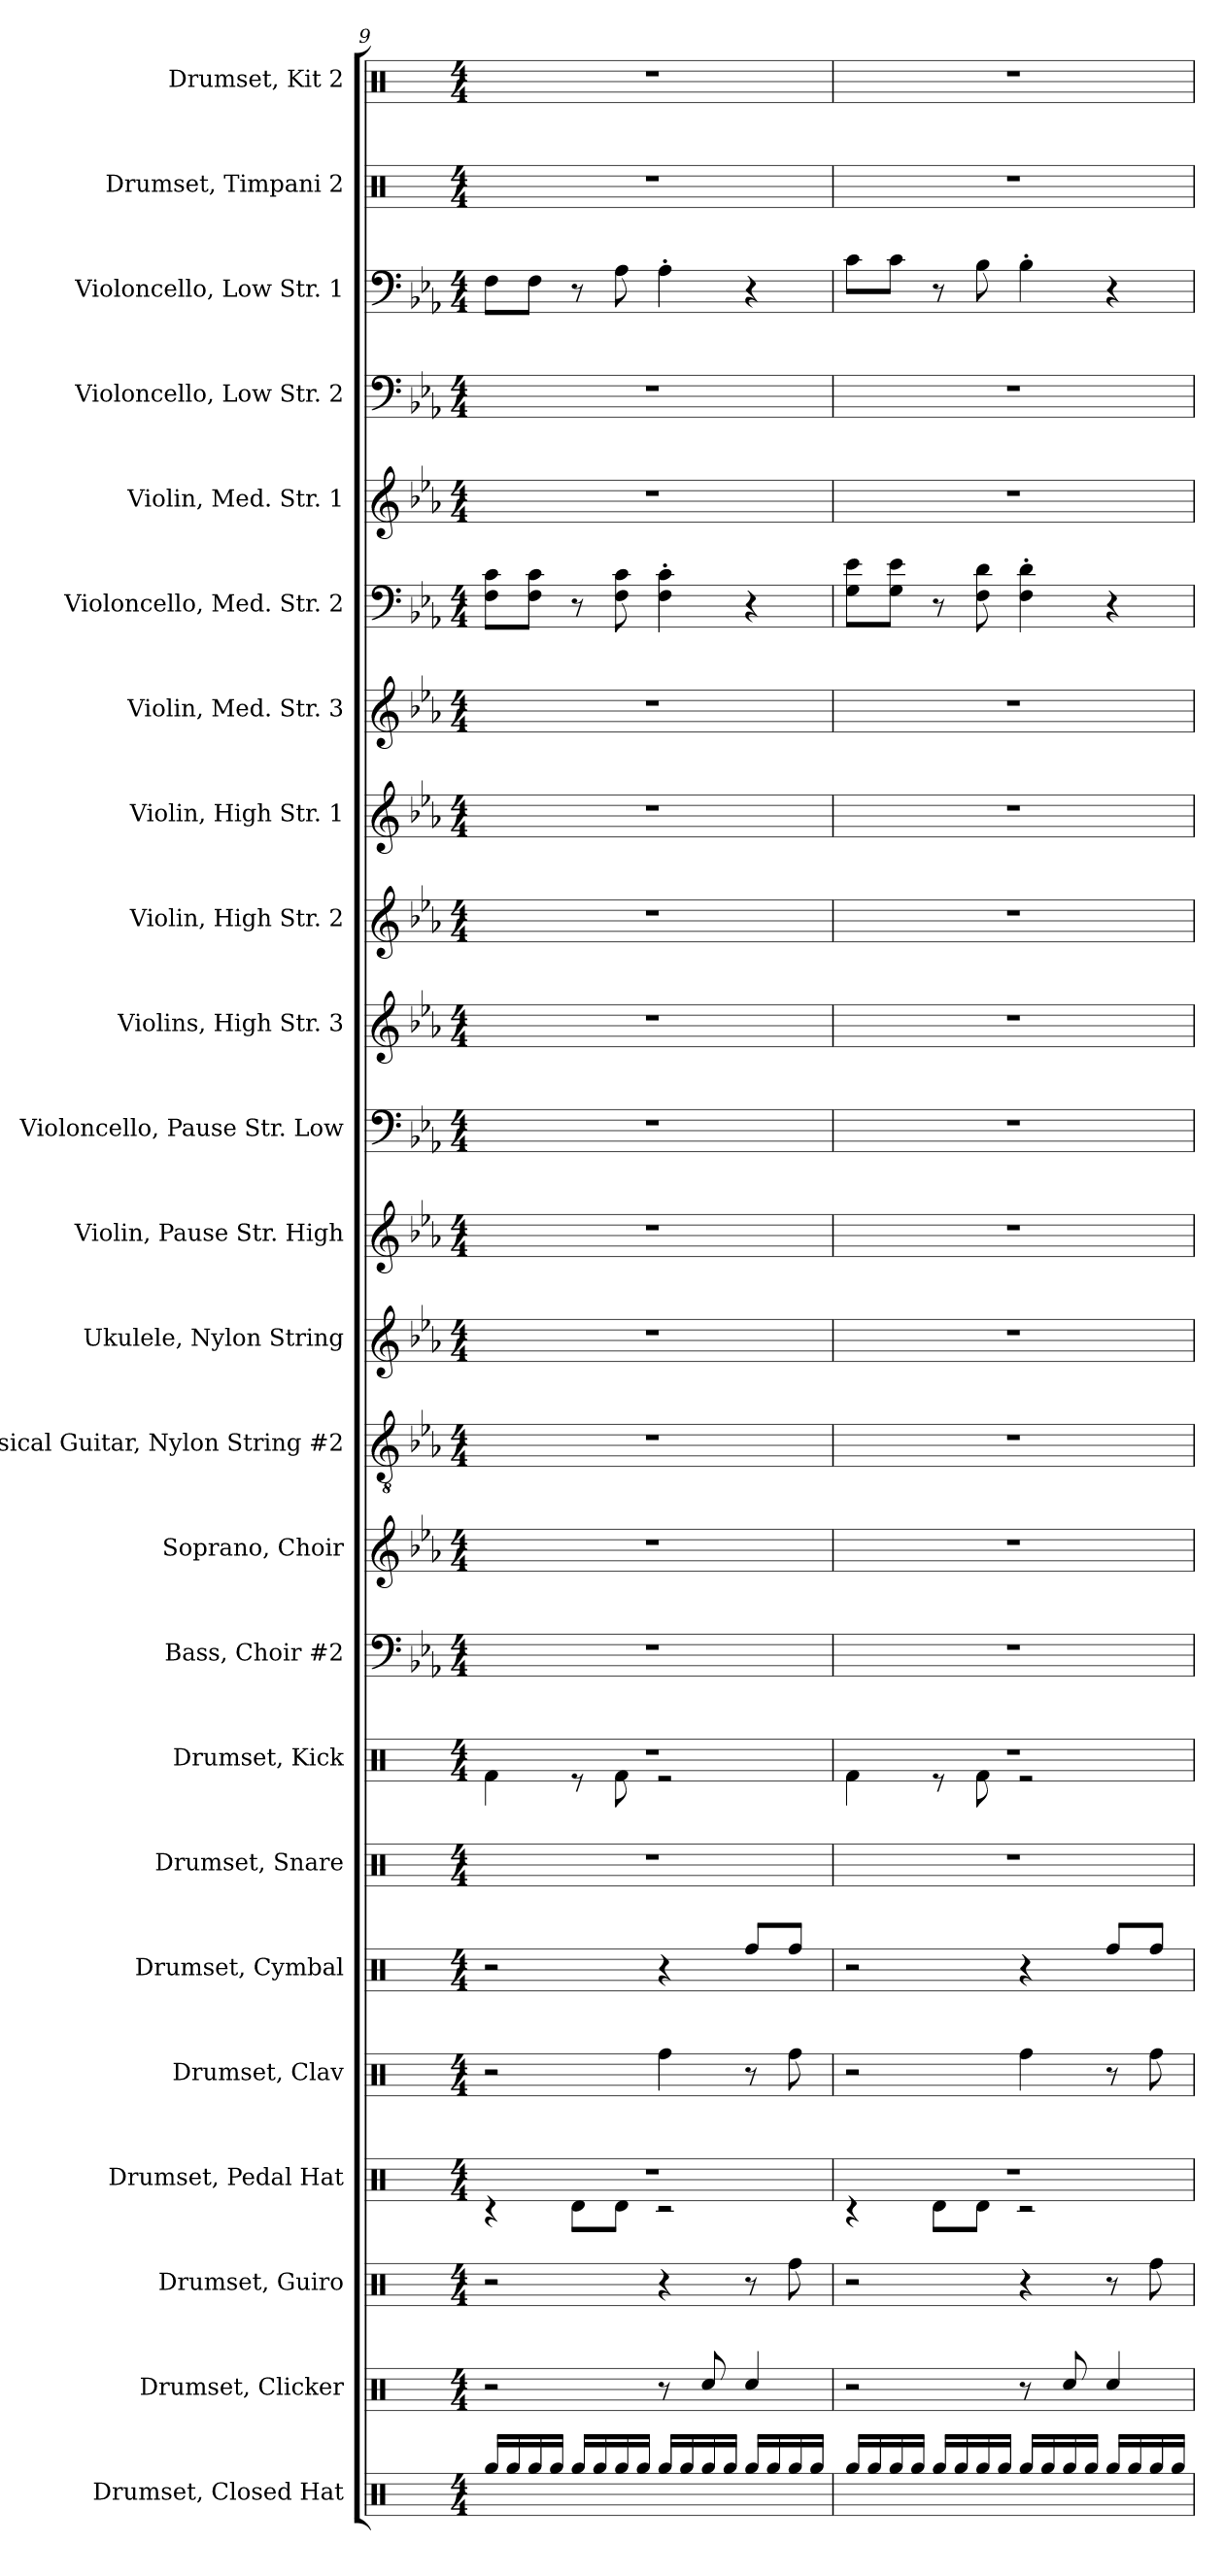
**kern	**kern	**kern	**kern	**kern	**kern	**kern	**kern	**kern	**kern	**kern	**kern	**kern	**kern	**kern	**kern	**kern	**kern	**kern	**kern	**kern	**kern	**kern	**kern
*part24	*part23	*part22	*part21	*part20	*part19	*part18	*part17	*part16	*part15	*part14	*part13	*part12	*part11	*part10	*part9	*part8	*part7	*part6	*part5	*part4	*part3	*part2	*part1
*staff24	*staff23	*staff22	*staff21	*staff20	*staff19	*staff18	*staff17	*staff16	*staff15	*staff14	*staff13	*staff12	*staff11	*staff10	*staff9	*staff8	*staff7	*staff6	*staff5	*staff4	*staff3	*staff2	*staff1
*I"Drumset, Closed Hat	*I"Drumset, Clicker	*I"Drumset, Guiro	*I"Drumset, Pedal Hat	*I"Drumset, Clav	*I"Drumset, Cymbal	*I"Drumset, Snare	*I"Drumset, Kick	*I"Bass, Choir #2	*I"Soprano, Choir	*I"Classical Guitar, Nylon String #2	*I"Ukulele, Nylon String	*I"Violin, Pause Str. High	*I"Violoncello, Pause Str. Low	*I"Violins, High Str. 3	*I"Violin, High Str. 2	*I"Violin, High Str. 1	*I"Violin, Med. Str. 3	*I"Violoncello, Med. Str. 2	*I"Violin, Med. Str. 1	*I"Violoncello, Low Str. 2	*I"Violoncello, Low Str. 1	*I"Drumset, Timpani 2	*I"Drumset, Kit 2
*I'D. Set	*I'D. Set	*I'D. Set	*I'D. Set	*I'D. Set	*I'D. Set	*I'D. Set	*I'D. Set	*I'B.	*I'S.	*I'Guit.	*I'Uk.	*I'Vln.	*I'Vc.	*I'Vlns.	*I'Vln.	*I'Vln.	*I'Vln.	*I'Vc.	*I'Vln.	*I'Vc.	*I'Vc.	*I'D. Set	*I'D. Set
*clefX	*clefX	*clefX	*clefX	*clefX	*clefX	*clefX	*clefX	*clefF4	*clefG2	*clefGv2	*clefG2	*clefG2	*clefF4	*clefG2	*clefG2	*clefG2	*clefG2	*clefF4	*clefG2	*clefF4	*clefF4	*clefX	*clefX
*k[]	*k[]	*k[]	*k[]	*k[]	*k[]	*k[]	*k[]	*k[b-e-a-]	*k[b-e-a-]	*k[b-e-a-]	*k[b-e-a-]	*k[b-e-a-]	*k[b-e-a-]	*k[b-e-a-]	*k[b-e-a-]	*k[b-e-a-]	*k[b-e-a-]	*k[b-e-a-]	*k[b-e-a-]	*k[b-e-a-]	*k[b-e-a-]	*k[]	*k[]
*M4/4	*M4/4	*M4/4	*M4/4	*M4/4	*M4/4	*M4/4	*M4/4	*M4/4	*M4/4	*M4/4	*M4/4	*M4/4	*M4/4	*M4/4	*M4/4	*M4/4	*M4/4	*M4/4	*M4/4	*M4/4	*M4/4	*M4/4	*M4/4
=9	=9	=9	=9	=9	=9	=9	=9	=9	=9	=9	=9	=9	=9	=9	=9	=9	=9	=9	=9	=9	=9	=9	=9
*	*	*	*^	*	*	*	*^	*	*	*	*	*	*	*	*	*	*	*	*	*	*	*	*
16Rgg/LL	2r	2r	1r	4r	2r	2r	1r	1r	4Rf\	1r	1r	1r	1r	1r	1r	1r	1r	1r	1r	8F\ 8c\L	1r	1r	8F\L	1r	1r
16Rgg/	.	.	.	.	.	.	.	.	.	.	.	.	.	.	.	.	.	.	.	.	.	.	.	.	.
16Rgg/	.	.	.	.	.	.	.	.	.	.	.	.	.	.	.	.	.	.	.	8F\ 8c\J	.	.	8F\J	.	.
16Rgg/JJ	.	.	.	.	.	.	.	.	.	.	.	.	.	.	.	.	.	.	.	.	.	.	.	.	.
16Rgg/LL	.	.	.	8Rd\L	.	.	.	.	8r	.	.	.	.	.	.	.	.	.	.	8r	.	.	8r	.	.
16Rgg/	.	.	.	.	.	.	.	.	.	.	.	.	.	.	.	.	.	.	.	.	.	.	.	.	.
16Rgg/	.	.	.	8Rd\J	.	.	.	.	8Rf\	.	.	.	.	.	.	.	.	.	.	8F\ 8c\	.	.	8A-\	.	.
16Rgg/JJ	.	.	.	.	.	.	.	.	.	.	.	.	.	.	.	.	.	.	.	.	.	.	.	.	.
16Rgg/LL	8r	4r	.	2r	4Rff\	4r	.	.	2r	.	.	.	.	.	.	.	.	.	.	4F\' 4c\'	.	.	4A-'\	.	.
16Rgg/	.	.	.	.	.	.	.	.	.	.	.	.	.	.	.	.	.	.	.	.	.	.	.	.	.
16Rgg/	8Rcc/	.	.	.	.	.	.	.	.	.	.	.	.	.	.	.	.	.	.	.	.	.	.	.	.
16Rgg/JJ	.	.	.	.	.	.	.	.	.	.	.	.	.	.	.	.	.	.	.	.	.	.	.	.	.
16Rgg/LL	4Rcc/	8r	.	.	8r	8Rff/L	.	.	.	.	.	.	.	.	.	.	.	.	.	4r	.	.	4r	.	.
16Rgg/	.	.	.	.	.	.	.	.	.	.	.	.	.	.	.	.	.	.	.	.	.	.	.	.	.
16Rgg/	.	8Rff\	.	.	8Rff\	8Rff/J	.	.	.	.	.	.	.	.	.	.	.	.	.	.	.	.	.	.	.
16Rgg/JJ	.	.	.	.	.	.	.	.	.	.	.	.	.	.	.	.	.	.	.	.	.	.	.	.	.
!!LO:PB:g=z
=10	=10	=10	=10	=10	=10	=10	=10	=10	=10	=10	=10	=10	=10	=10	=10	=10	=10	=10	=10	=10	=10	=10	=10	=10	=10
16Rgg/LL	2r	2r	1r	4r	2r	2r	1r	1r	4Rf\	1r	1r	1r	1r	1r	1r	1r	1r	1r	1r	8G\ 8e-\L	1r	1r	8c\L	1r	1r
16Rgg/	.	.	.	.	.	.	.	.	.	.	.	.	.	.	.	.	.	.	.	.	.	.	.	.	.
16Rgg/	.	.	.	.	.	.	.	.	.	.	.	.	.	.	.	.	.	.	.	8G\ 8e-\J	.	.	8c\J	.	.
16Rgg/JJ	.	.	.	.	.	.	.	.	.	.	.	.	.	.	.	.	.	.	.	.	.	.	.	.	.
16Rgg/LL	.	.	.	8Rd\L	.	.	.	.	8r	.	.	.	.	.	.	.	.	.	.	8r	.	.	8r	.	.
16Rgg/	.	.	.	.	.	.	.	.	.	.	.	.	.	.	.	.	.	.	.	.	.	.	.	.	.
16Rgg/	.	.	.	8Rd\J	.	.	.	.	8Rf\	.	.	.	.	.	.	.	.	.	.	8F\ 8d\	.	.	8B-\	.	.
16Rgg/JJ	.	.	.	.	.	.	.	.	.	.	.	.	.	.	.	.	.	.	.	.	.	.	.	.	.
16Rgg/LL	8r	4r	.	2r	4Rff\	4r	.	.	2r	.	.	.	.	.	.	.	.	.	.	4F\' 4d\'	.	.	4B-'\	.	.
16Rgg/	.	.	.	.	.	.	.	.	.	.	.	.	.	.	.	.	.	.	.	.	.	.	.	.	.
16Rgg/	8Rcc/	.	.	.	.	.	.	.	.	.	.	.	.	.	.	.	.	.	.	.	.	.	.	.	.
16Rgg/JJ	.	.	.	.	.	.	.	.	.	.	.	.	.	.	.	.	.	.	.	.	.	.	.	.	.
16Rgg/LL	4Rcc/	8r	.	.	8r	8Rff/L	.	.	.	.	.	.	.	.	.	.	.	.	.	4r	.	.	4r	.	.
16Rgg/	.	.	.	.	.	.	.	.	.	.	.	.	.	.	.	.	.	.	.	.	.	.	.	.	.
16Rgg/	.	8Rff\	.	.	8Rff\	8Rff/J	.	.	.	.	.	.	.	.	.	.	.	.	.	.	.	.	.	.	.
16Rgg/JJ	.	.	.	.	.	.	.	.	.	.	.	.	.	.	.	.	.	.	.	.	.	.	.	.	.
*	*	*	*v	*v	*	*	*	*v	*v	*	*	*	*	*	*	*	*	*	*	*	*	*	*	*	*
=	=	=	=	=	=	=	=	=	=	=	=	=	=	=	=	=	=	=	=	=	=	=	=
*-	*-	*-	*-	*-	*-	*-	*-	*-	*-	*-	*-	*-	*-	*-	*-	*-	*-	*-	*-	*-	*-	*-	*-
